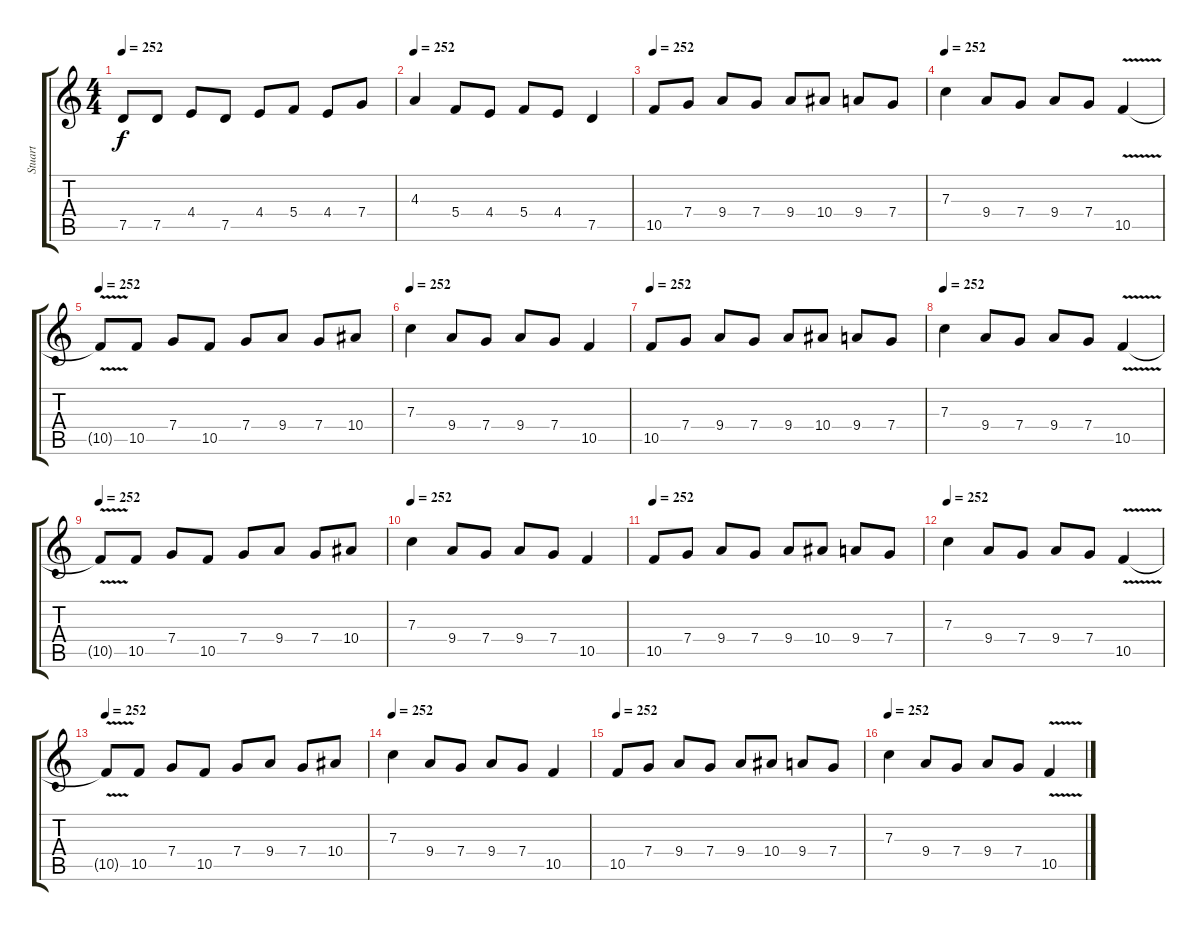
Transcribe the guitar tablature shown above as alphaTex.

\track ("Stuart" "Stuart") {instrument distortionguitar}
\staff {score tabs}
\tuning (D4 A3 F3 C3 G2 D2) {hide}
\ts (4 4)
\tempo 252
\clef g2
\ks c
7.5{t}.8{dy f} 7.5.8 4.4.8 7.5.8 4.4.8 5.4.8 4.4.8 7.4.8 |
\tempo 252
4.3.4 5.4.8 4.4.8 5.4.8 4.4.8 7.5.4 |
\tempo 252
10.5.8 7.4.8 9.4.8 7.4.8 9.4.8 10.4.8 9.4.8 7.4.8 |
\tempo 252
7.3.4 9.4.8 7.4.8 9.4.8 7.4.8 10.5{v}.4 |
\tempo 252
10.5{t}.8 10.5.8 7.4.8 10.5.8 7.4.8 9.4.8 7.4.8 10.4.8 |
\tempo 252
7.3.4 9.4.8 7.4.8 9.4.8 7.4.8 10.5.4 |
\tempo 252
10.5.8 7.4.8 9.4.8 7.4.8 9.4.8 10.4.8 9.4.8 7.4.8 |
\tempo 252
7.3.4 9.4.8 7.4.8 9.4.8 7.4.8 10.5{v}.4 |
\tempo 252
10.5{t}.8 10.5.8 7.4.8 10.5.8 7.4.8 9.4.8 7.4.8 10.4.8 |
\tempo 252
7.3.4 9.4.8 7.4.8 9.4.8 7.4.8 10.5.4 |
\tempo 252
10.5.8 7.4.8 9.4.8 7.4.8 9.4.8 10.4.8 9.4.8 7.4.8 |
\tempo 252
7.3.4 9.4.8 7.4.8 9.4.8 7.4.8 10.5{v}.4 |
\tempo 252
10.5{t}.8 10.5.8 7.4.8 10.5.8 7.4.8 9.4.8 7.4.8 10.4.8 |
\tempo 252
7.3.4 9.4.8 7.4.8 9.4.8 7.4.8 10.5.4 |
\tempo 252
10.5.8 7.4.8 9.4.8 7.4.8 9.4.8 10.4.8 9.4.8 7.4.8 |
\tempo 252
7.3.4 9.4.8 7.4.8 9.4.8 7.4.8 10.5{v}.4
